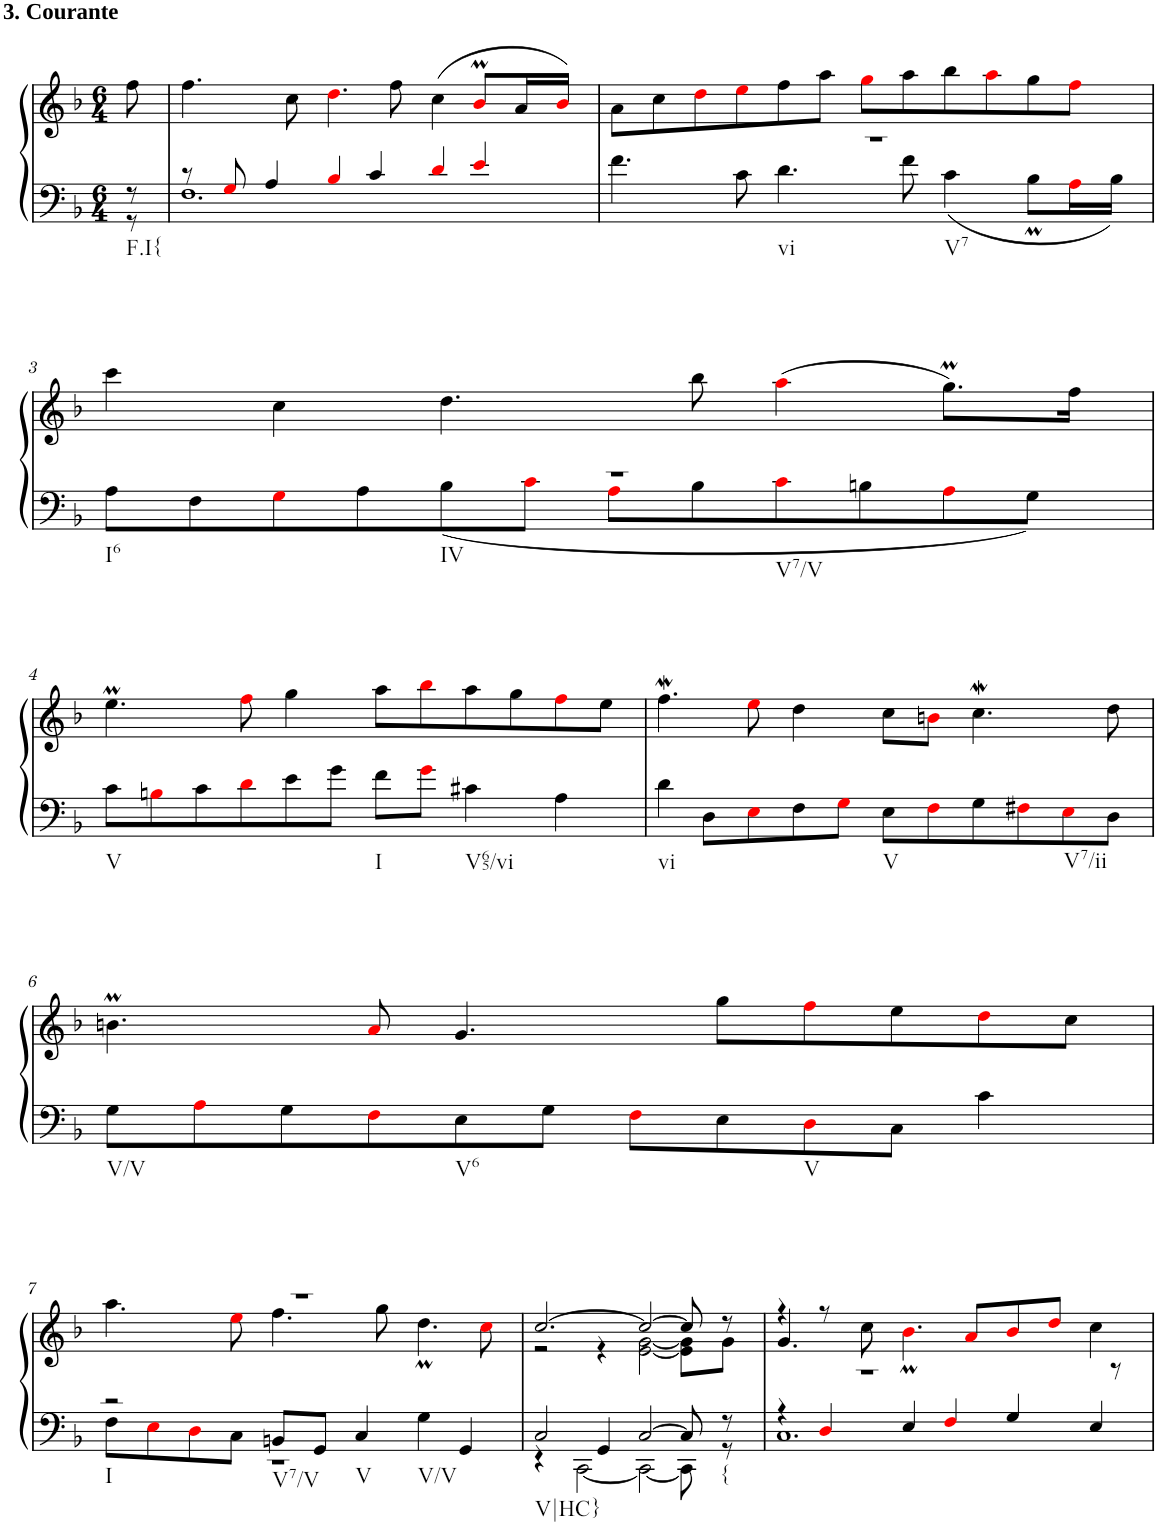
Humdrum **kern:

**kern	**kern
*part1	*part1
*staff2	*staff1
*I"Klavier linke Hand	*
*clefF4	*clefG2
*k[b-]	*k[b-]
*M6/4	*M6/4
=	=
*^	*
!	!	!LO:TX:a:B:t=3. Courante
!LO:TX:b:t=F.I{	!	!
8r	8r	8ff\
=1	=1	=1
8r	1.F	4.ff\
8Gi/	.	.
4A/	.	.
.	.	8cc\
4B-i/	.	4.ddi\
4c/	.	.
.	.	8ff\
4di/	.	(4cc\
4ei/	.	8b-Mi/L
.	.	16a/L
.	.	16b-i/JJ)
=2	=2	=2
!LO:TX:b:t=vi	!	!
!LO:TX:b:t=V7	!	!
1.r	4.f\	8a\L
.	.	8cc\
.	.	8ddi\
.	8c\	8eei\
.	4.d\	8ff\
.	.	8aa\J
.	.	8ggi\L
.	8f\	8aa\
.	4c\	8bb-\
.	.	8aai\
.	8B-M\L	8gg\
.	16Ai\L	8ffi\J
.	16B-\JJ	.
!!LO:LB:g=z
=3	=3	=3
!LO:TX:b:t=I6	!	!
!LO:TX:b:t=IV	!	!
!LO:TX:b:t=V7/V	!	!
1.r	8A\L	4ccc\
.	8F\	.
.	8Gi\	4cc\
.	8A\	.
.	8B-\	4.dd\
.	8ci\J	.
.	8Ai\L	.
.	8B-\	8bb-\
.	8ci\	(4aai\
.	8Bn\	.
.	8Ai\	8.ggM\L)
.	8G\J	.
.	.	16ff\Jk
*v	*v	*
!!LO:LB:g=z
=4	=4
!LO:TX:b:t=V	!
8c\L	4.eem\
8Bni\	.
8c\	.
8di\	8ffi\
8e\	4gg\
8g\J	.
!LO:TX:b:t=I	!
8f\L	8aa\L
8gi\J	8bb-i\
!LO:TX:b:t=V65/vi	!
4c#X\	8aa\
.	8gg\
4A\	8ffi\
.	8ee\J
=5	=5
!LO:TX:b:t=vi	!
4d\	4.ffw\
8D\L	.
8Ei\	8eei\
8F\	4dd\
8Gi\J	.
!LO:TX:b:t=V	!
8E\L	8cc\L
8Fi\	8bni\J
8G\	4.ccW\
8F#Xi\	.
!LO:TX:b:t=V7/ii	!
8Ei\	.
8D\J	8dd\
!!LO:LB:g=z
=6	=6
!LO:TX:b:t=V/V	!
8G\L	4.bnm\
8Ai\	.
8G\	.
8Fi\	8ai/
!LO:TX:b:t=V6	!
8E\	4.g/
8G\J	.
8Fi\L	.
8E\	8gg\L
!LO:TX:b:t=V	!
8Di\	8ffi\
8C\J	8ee\
4c\	8ddi\
.	8cc\J
!!LO:LB:g=z
=7	=7
*^	*^
!LO:TX:b:t=I	!	!	!
2r	8F\L	1.r	4.aa\
.	8Ei\	.	.
.	8Di\	.	.
.	8C\J	.	8eei\
!LO:TX:b:t=V7/V	!	!	!
8BBn/L	1r	.	4.ff\
8GG/J	.	.	.
!LO:TX:b:t=V	!	!	!
4C/	.	.	.
.	.	.	8gg\
!LO:TX:b:t=V/V	!	!	!
4G\	.	.	4.ddM\
4GG/	.	.	.
.	.	.	8cci\
=8	=8	=8	=8
!LO:TX:b:t=V|HC}	!	!	!
2C/	4r	[2.cc/	2r
.	[2CC\	.	.
4GG/	.	.	4r
[2C/	2CC\_	2cc/_	[2e\ [2g\
8C/]	8CC\]	8cc/]	8e\] 8g\]L
!LO:TX:b:t={	!	!	!
8r	8r	8r	8g\J
=9	=9	=9	=9
4r	1.C	4r	4.g/
4Di/	.	8r	.
.	.	8cc\	1r
4E/	.	4.b-Mi\	.
4Fi/	.	.	.
.	.	8ai/L	.
4G/	.	8b-i/	.
.	.	8ddi/J	.
4E/	.	4cc\	.
.	.	.	8r
*v	*v	*	*
*	*v	*v
=	=
*-	*-
